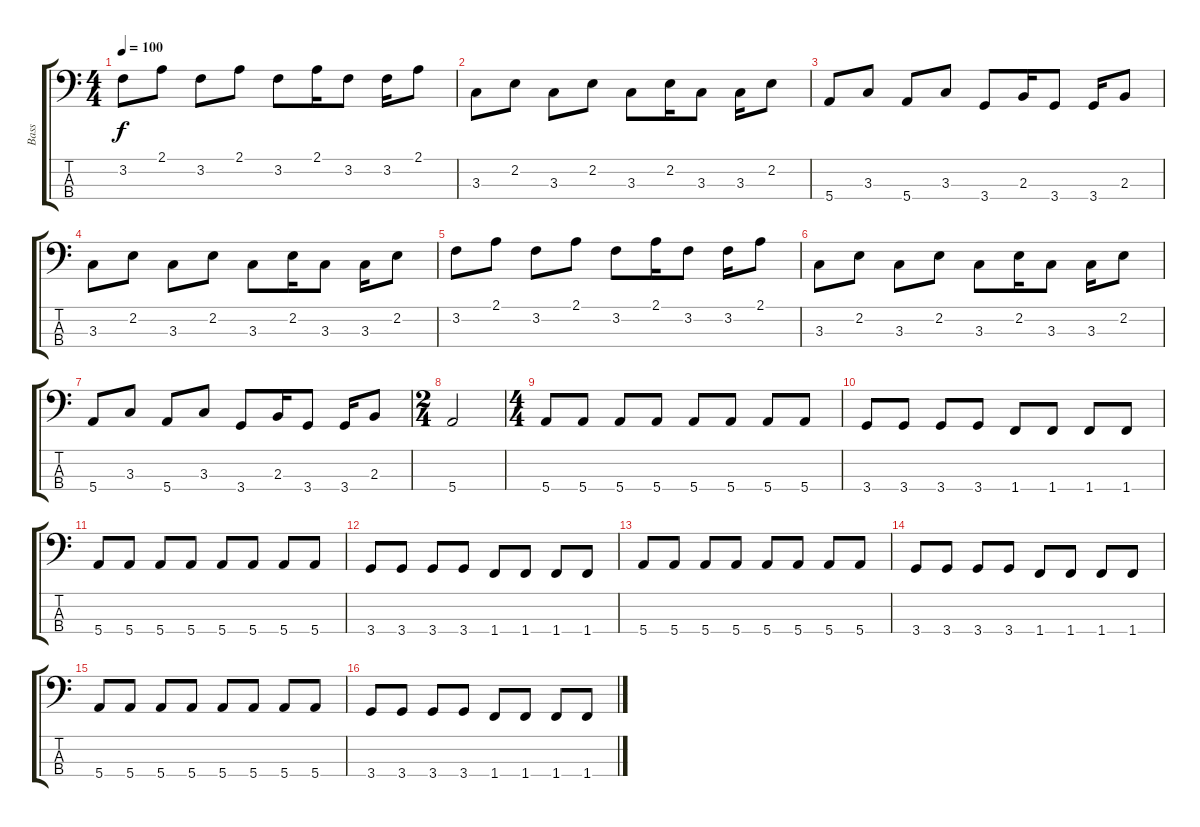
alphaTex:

\track ("Bass" "Bass") {instrument electricbasspick}
\staff {score tabs}
\tuning (G2 D2 A1 E1) {hide}
\ts (4 4)
\tempo 100
\clef f4
\ks c
3.2.8{dy f} 2.1.8 3.2.8 2.1.8 3.2.8 2.1.16 3.2.8 3.2.16 2.1.8 |
3.3.8 2.2.8 3.3.8 2.2.8 3.3.8 2.2.16 3.3.8 3.3.16 2.2.8 |
5.4.8 3.3.8 5.4.8 3.3.8 3.4.8 2.3.16 3.4.8 3.4.16 2.3.8 |
3.3.8 2.2.8 3.3.8 2.2.8 3.3.8 2.2.16 3.3.8 3.3.16 2.2.8 |
3.2.8 2.1.8 3.2.8 2.1.8 3.2.8 2.1.16 3.2.8 3.2.16 2.1.8 |
3.3.8 2.2.8 3.3.8 2.2.8 3.3.8 2.2.16 3.3.8 3.3.16 2.2.8 |
5.4.8 3.3.8 5.4.8 3.3.8 3.4.8 2.3.16 3.4.8 3.4.16 2.3.8 |
\ts (2 4)
5.4.2 |
\ts (4 4)
5.4.8 5.4.8 5.4.8 5.4.8 5.4.8 5.4.8 5.4.8 5.4.8 |
3.4.8 3.4.8 3.4.8 3.4.8 1.4.8 1.4.8 1.4.8 1.4.8 |
5.4.8 5.4.8 5.4.8 5.4.8 5.4.8 5.4.8 5.4.8 5.4.8 |
3.4.8 3.4.8 3.4.8 3.4.8 1.4.8 1.4.8 1.4.8 1.4.8 |
5.4.8 5.4.8 5.4.8 5.4.8 5.4.8 5.4.8 5.4.8 5.4.8 |
3.4.8 3.4.8 3.4.8 3.4.8 1.4.8 1.4.8 1.4.8 1.4.8 |
5.4.8 5.4.8 5.4.8 5.4.8 5.4.8 5.4.8 5.4.8 5.4.8 |
3.4.8 3.4.8 3.4.8 3.4.8 1.4.8 1.4.8 1.4.8 1.4.8
